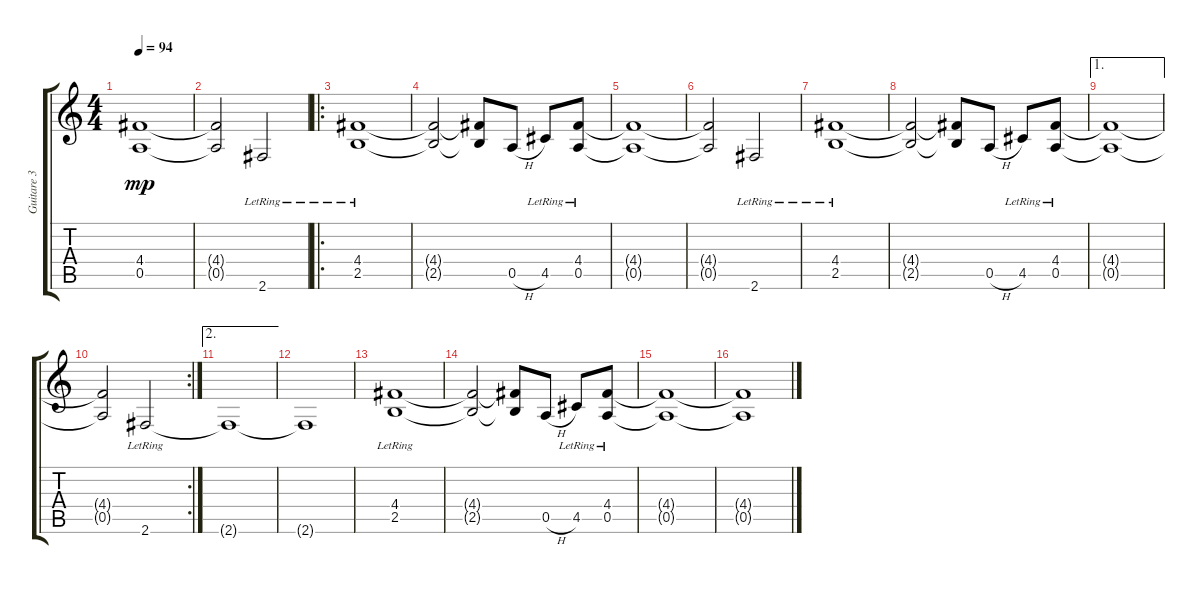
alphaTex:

\track ("Guitare 3" "Guitare 3") {instrument acousticguitarsteel}
\staff {score tabs}
\tuning (E4 B3 G3 D3 A2 E2) {hide}
\ts (4 4)
\tempo 94
\clef g2
\ks c
(4.4{t} 0.5{t}).1{dy mp} |
(4.4{t} 0.5{t}).2 2.6{lr}.2 |
\ro
(4.4{lr} 2.5{lr}).1 |
(4.4{t} 2.5{t}).2 (4.4{t} 2.5{t}).8 0.5{h}.8 4.5{lr}.8 (4.4{lr} 0.5{lr}).8 |
(4.4{t} 0.5{t}).1 |
(4.4{t} 0.5{t}).2 2.6{lr}.2 |
(4.4{lr} 2.5{lr}).1 |
(4.4{t} 2.5{t}).2 (4.4{t} 2.5{t}).8 0.5{h}.8 4.5{lr}.8 (4.4{lr} 0.5{lr}).8 |
\ae 1
(4.4{t} 0.5{t}).1 |
\rc 2
(4.4{t} 0.5{t}).2 2.6{lr}.2 |
\ae 2
2.6{t}.1 |
2.6{t}.1 |
(4.4{lr} 2.5{lr}).1 |
(4.4{t} 2.5{t}).2 (4.4{t} 2.5{t}).8 0.5{h}.8 4.5{lr}.8 (4.4{lr} 0.5{lr}).8 |
(4.4{t} 0.5{t}).1 |
(4.4{t} 0.5{t}).1
